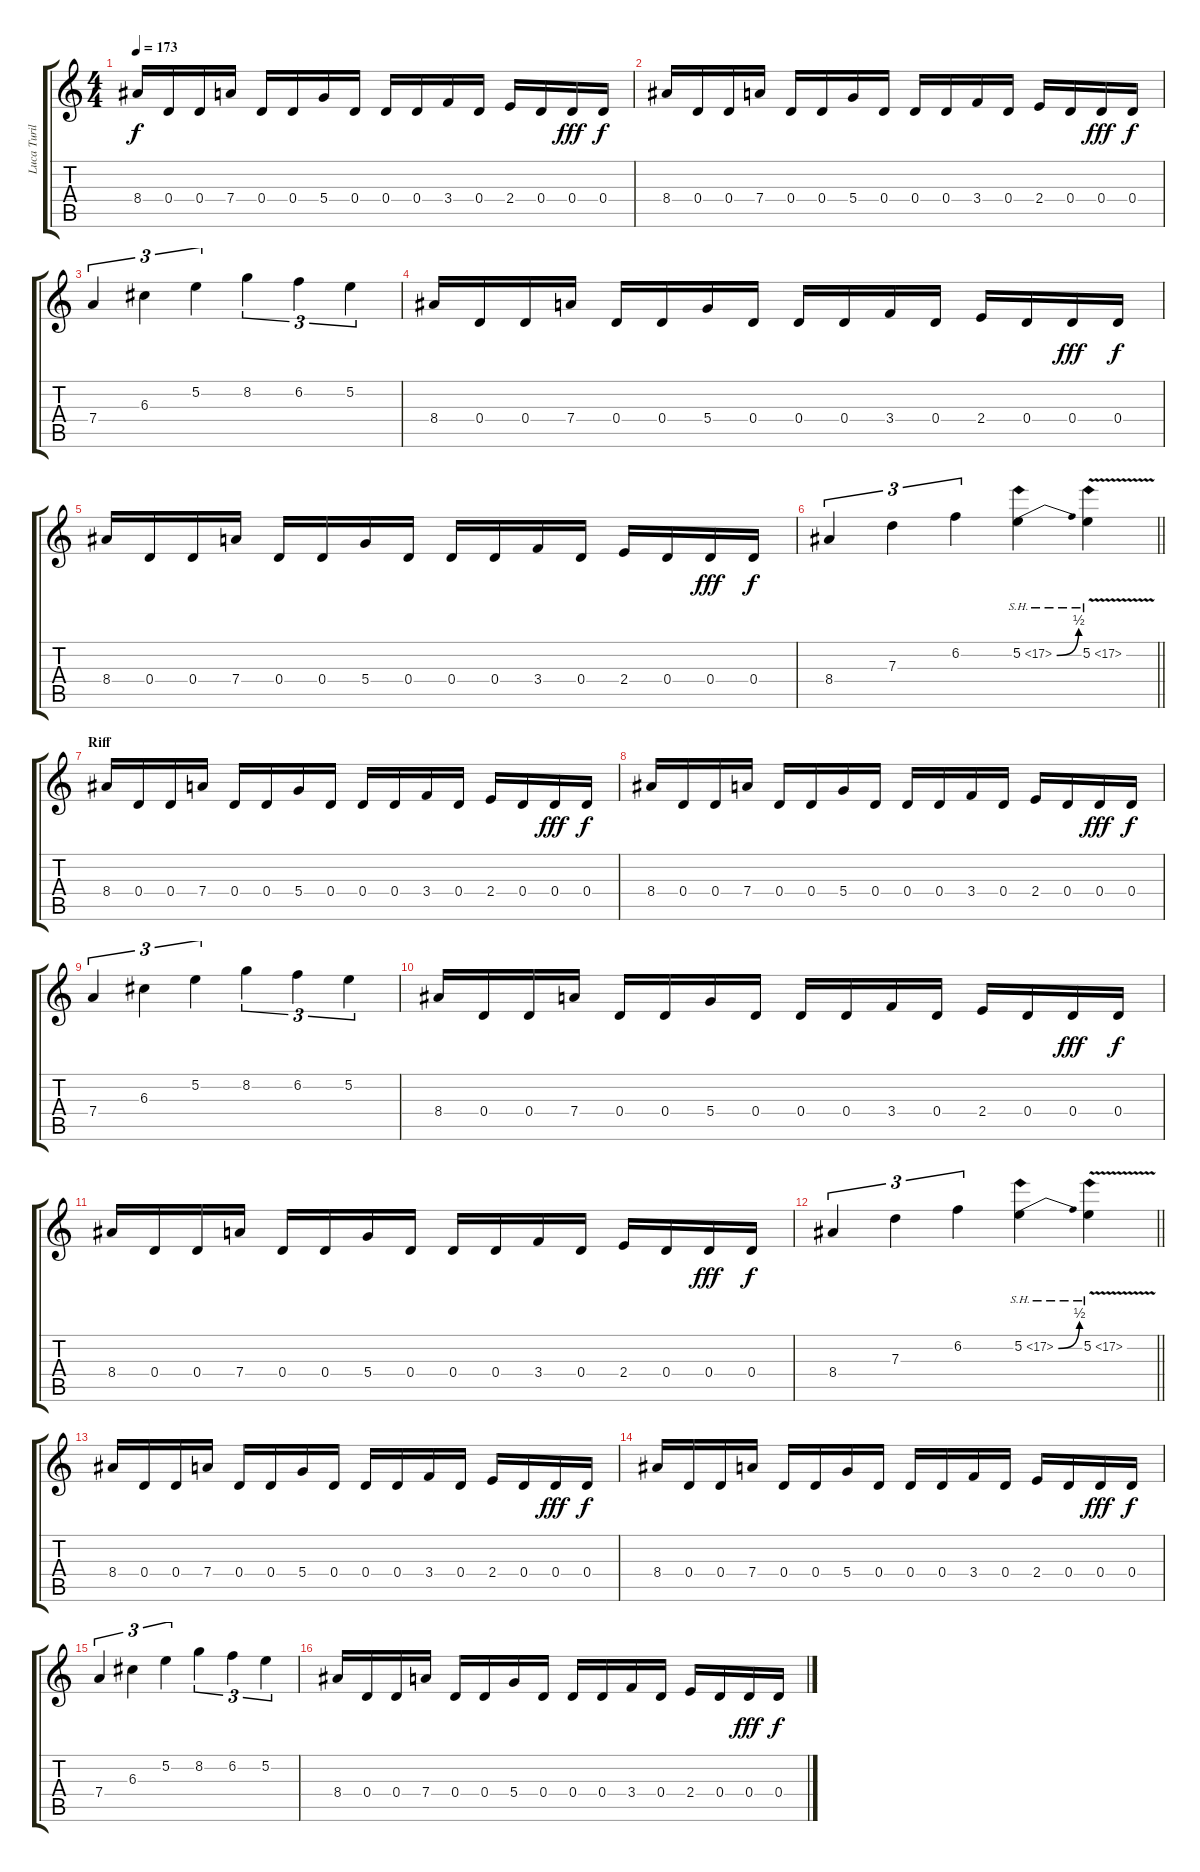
\track ("Luca Turilli" "Luca Turil") {instrument overdrivenguitar}
\staff {score tabs}
\tuning (E4 B3 G3 D3 A2 E2) {hide}
\ts (4 4)
\tempo 173
\clef g2
\ks c
8.4.16{dy f instrument overdrivenguitar} 0.4.16 0.4.16 7.4.16 0.4.16 0.4.16 5.4.16 0.4.16 0.4.16 0.4.16 3.4.16 0.4.16 2.4.16 0.4.16 0.4.16{dy fff} 0.4.16{dy f} |
8.4.16 0.4.16 0.4.16 7.4.16 0.4.16 0.4.16 5.4.16 0.4.16 0.4.16 0.4.16 3.4.16 0.4.16 2.4.16 0.4.16 0.4.16{dy fff} 0.4.16{dy f} |
7.4.4{tu (3 2)} 6.3.4{tu (3 2)} 5.2.4{tu (3 2)} 8.2.4{tu (3 2)} 6.2.4{tu (3 2)} 5.2.4{tu (3 2)} |
8.4.16 0.4.16 0.4.16 7.4.16 0.4.16 0.4.16 5.4.16 0.4.16 0.4.16 0.4.16 3.4.16 0.4.16 2.4.16 0.4.16 0.4.16{dy fff} 0.4.16{dy f} |
8.4.16 0.4.16 0.4.16 7.4.16 0.4.16 0.4.16 5.4.16 0.4.16 0.4.16 0.4.16 3.4.16 0.4.16 2.4.16 0.4.16 0.4.16{dy fff} 0.4.16{dy f} |
\barLineRight lightlight
8.4.4{tu (3 2)} 7.3.4{tu (3 2)} 6.2.4{tu (3 2)} 5.2{be (bend 0 0 60 2) sh 12}.4 5.2{sh 12 v}.4 |
\section ("" "Riff")
8.4.16 0.4.16 0.4.16 7.4.16 0.4.16 0.4.16 5.4.16 0.4.16 0.4.16 0.4.16 3.4.16 0.4.16 2.4.16 0.4.16 0.4.16{dy fff} 0.4.16{dy f} |
8.4.16 0.4.16 0.4.16 7.4.16 0.4.16 0.4.16 5.4.16 0.4.16 0.4.16 0.4.16 3.4.16 0.4.16 2.4.16 0.4.16 0.4.16{dy fff} 0.4.16{dy f} |
7.4.4{tu (3 2)} 6.3.4{tu (3 2)} 5.2.4{tu (3 2)} 8.2.4{tu (3 2)} 6.2.4{tu (3 2)} 5.2.4{tu (3 2)} |
8.4.16 0.4.16 0.4.16 7.4.16 0.4.16 0.4.16 5.4.16 0.4.16 0.4.16 0.4.16 3.4.16 0.4.16 2.4.16 0.4.16 0.4.16{dy fff} 0.4.16{dy f} |
8.4.16 0.4.16 0.4.16 7.4.16 0.4.16 0.4.16 5.4.16 0.4.16 0.4.16 0.4.16 3.4.16 0.4.16 2.4.16 0.4.16 0.4.16{dy fff} 0.4.16{dy f} |
\barLineRight lightlight
8.4.4{tu (3 2)} 7.3.4{tu (3 2)} 6.2.4{tu (3 2)} 5.2{be (bend 0 0 60 2) sh 12}.4 5.2{sh 12 v}.4 |
8.4.16 0.4.16 0.4.16 7.4.16 0.4.16 0.4.16 5.4.16 0.4.16 0.4.16 0.4.16 3.4.16 0.4.16 2.4.16 0.4.16 0.4.16{dy fff} 0.4.16{dy f} |
8.4.16 0.4.16 0.4.16 7.4.16 0.4.16 0.4.16 5.4.16 0.4.16 0.4.16 0.4.16 3.4.16 0.4.16 2.4.16 0.4.16 0.4.16{dy fff} 0.4.16{dy f} |
7.4.4{tu (3 2)} 6.3.4{tu (3 2)} 5.2.4{tu (3 2)} 8.2.4{tu (3 2)} 6.2.4{tu (3 2)} 5.2.4{tu (3 2)} |
8.4.16 0.4.16 0.4.16 7.4.16 0.4.16 0.4.16 5.4.16 0.4.16 0.4.16 0.4.16 3.4.16 0.4.16 2.4.16 0.4.16 0.4.16{dy fff} 0.4.16{dy f}
